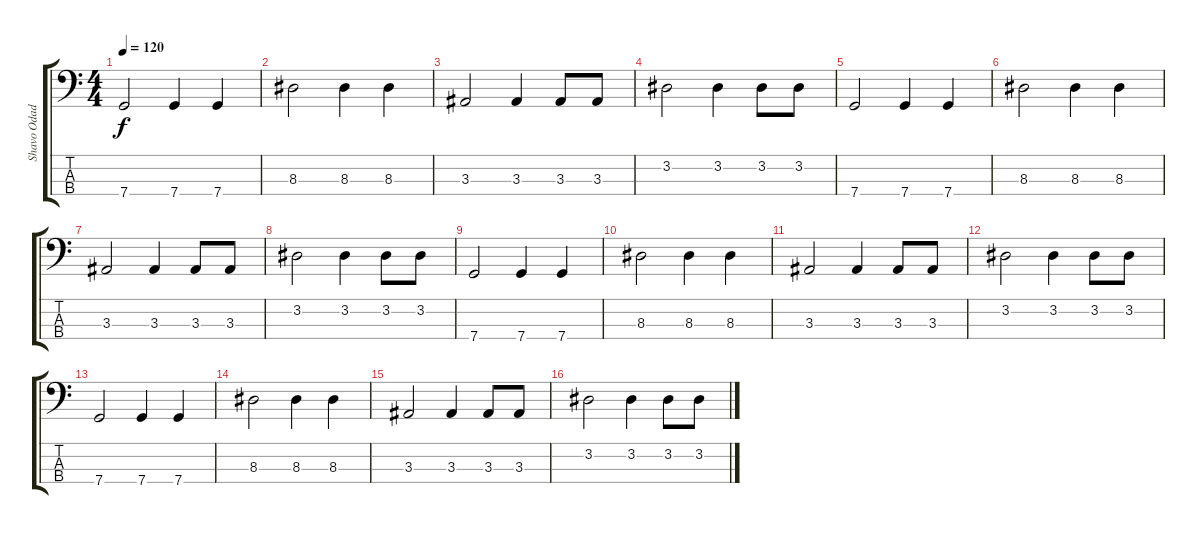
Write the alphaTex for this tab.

\track ("Shavo Odadjian (Bass)" "Shavo Odad") {instrument acousticbass}
\staff {score tabs}
\tuning (F2 C2 G1 C1) {hide}
\ts (4 4)
\tempo 120
\clef f4
\ks c
7.4.2{dy f} 7.4.4 7.4.4 |
8.3.2 8.3.4 8.3.4 |
3.3.2 3.3.4 3.3.8 3.3.8 |
3.2.2 3.2.4 3.2.8 3.2.8 |
7.4.2 7.4.4 7.4.4 |
8.3.2 8.3.4 8.3.4 |
3.3.2 3.3.4 3.3.8 3.3.8 |
3.2.2 3.2.4 3.2.8 3.2.8 |
7.4.2 7.4.4 7.4.4 |
8.3.2 8.3.4 8.3.4 |
3.3.2 3.3.4 3.3.8 3.3.8 |
3.2.2 3.2.4 3.2.8 3.2.8 |
7.4.2 7.4.4 7.4.4 |
8.3.2 8.3.4 8.3.4 |
3.3.2 3.3.4 3.3.8 3.3.8 |
3.2.2 3.2.4 3.2.8 3.2.8
